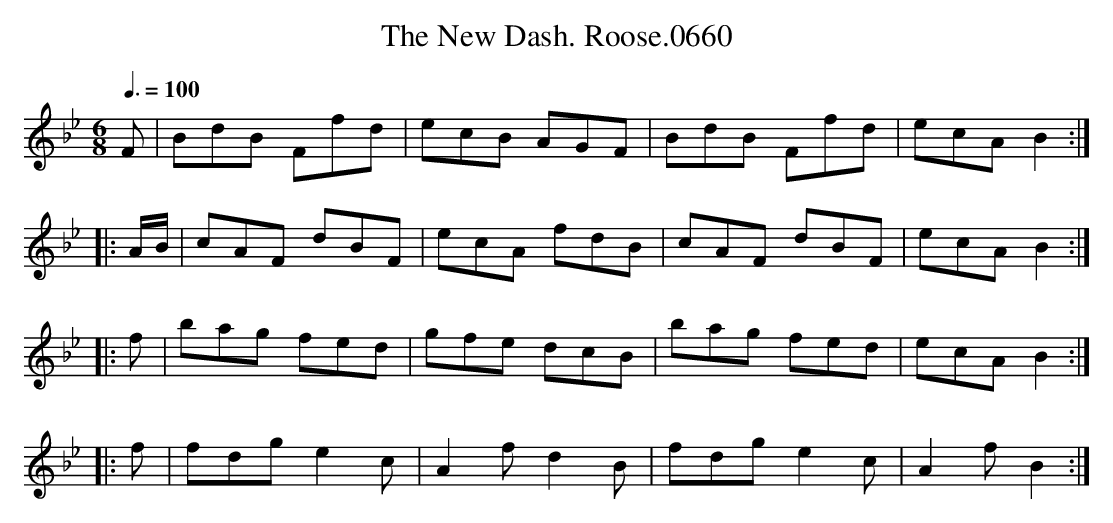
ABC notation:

X:1
T:New Dash. Roose.0660, The
M:6/8
L:1/8
Q:3/8=100
K:Bb
F|BdB Ffd|ecB AGF|BdB Ffd|ecA B2:|
|:A/B/|cAF dBF|ecA fdB|cAF dBF|ecA B2:|
|:f|bag fed|gfe dcB|bag fed|ecA B2:|
|:f|fdg e2c|A2f d2B|fdg e2c|A2f B2 :|
